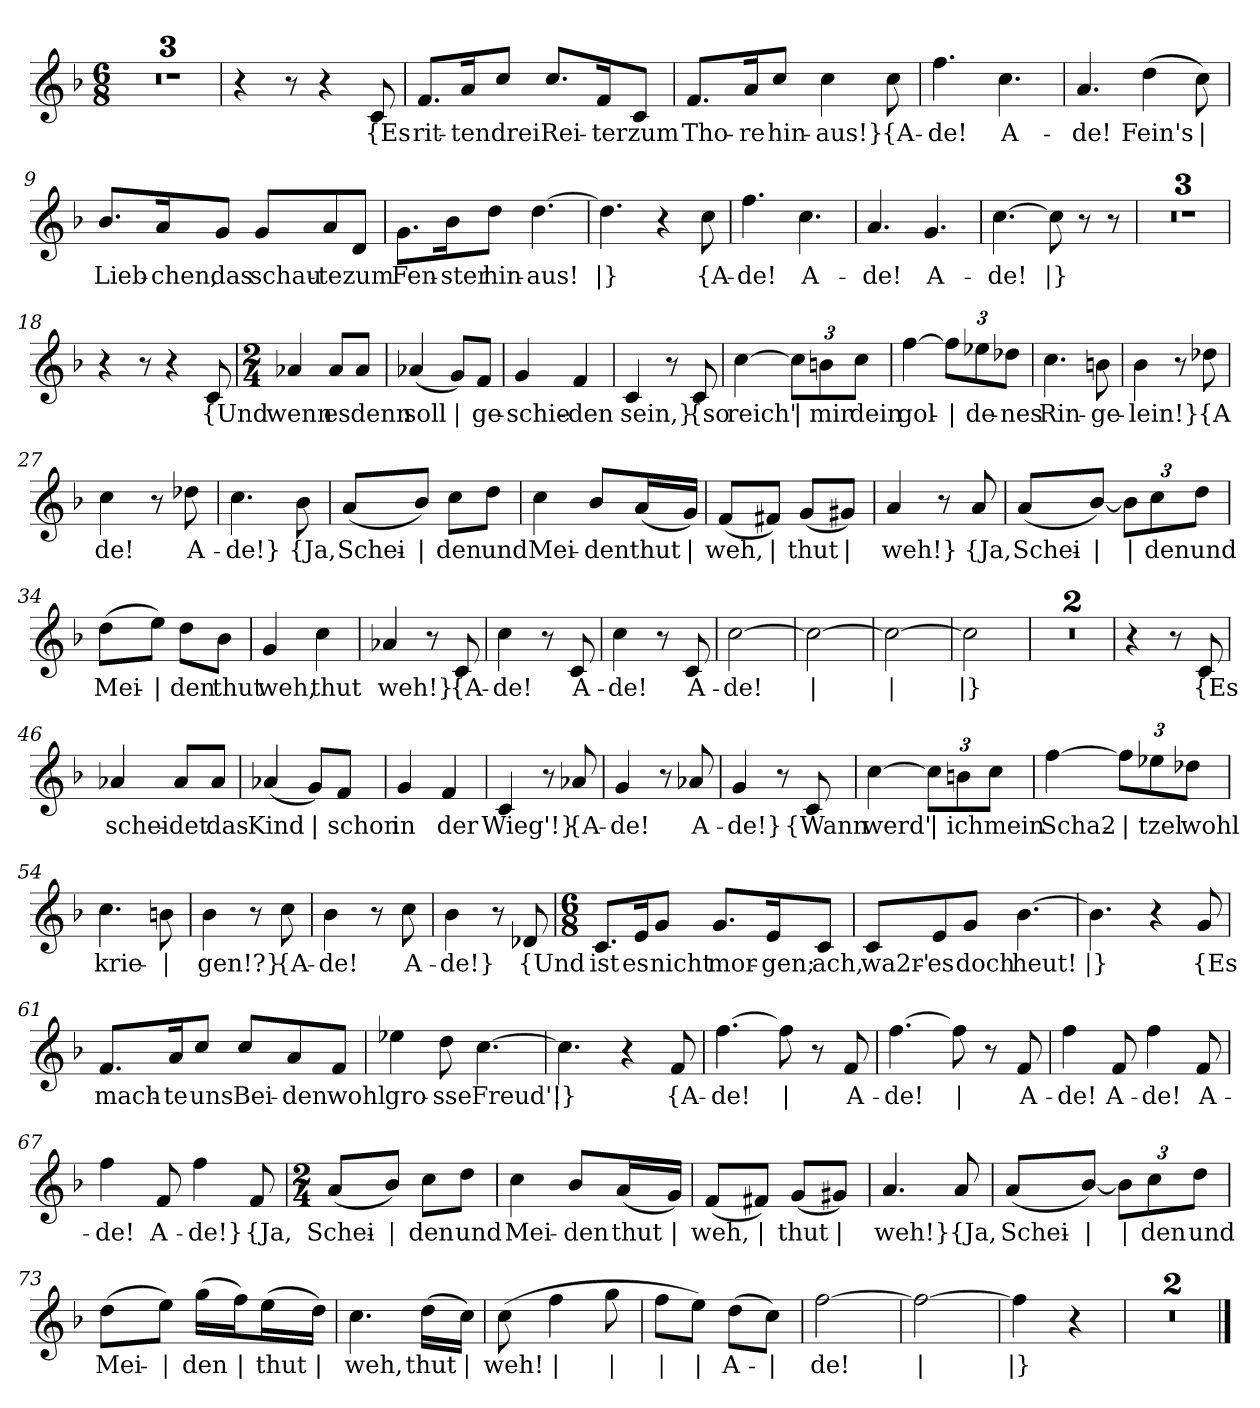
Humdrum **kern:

**kern	**text
*part1	*part1
*staff1	*staff1
*clefG2	*
*k[b-]	*
*M6/8	*
*MM180	*
=1	=1
2.r	.
=2	=2
2.r	.
=3	=3
2.r	.
=4	=4
4r	.
8r	.
4r	.
8c	{Es
=5	=5
8.f/L	rit-
16a/K	-ten
8cc/J	drei
8.cc/L	Rei-
16f/K	-ter
8c/J	zum
=6	=6
8.f/L	Tho-
16a/K	-re
8cc/J	hin-
4cc	-aus!}
8cc	{A-
=7	=7
4.ff	-de!
4.cc	A-
=8	=8
4.a	-de!
(4dd	Fein's
8cc)	|
=9	=9
8.b-/L	Lieb-
16a/K	-chen,
8g/J	das
8g/L	schau-
8a/	-te
8d/J	zum
=10	=10
8.g\L	Fen-
16b-\K	-ster
8dd\J	hin-
[4.dd	-aus!
=11	=11
4.dd]	|}
4r	.
8cc	{A-
=12	=12
4.ff	-de!
4.cc	A-
=13	=13
4.a	-de!
4.g	A-
=14	=14
[4.cc	-de!
8cc]	|}
8r	.
8r	.
=15	=15
2.r	.
=16	=16
2.r	.
=17	=17
2.r	.
=18	=18
4r	.
8r	.
4r	.
8c	{Und
=19	=19
*M2/4	*
4a-X	wenn
8a-/L	es
8a-/J	denn
=20	=20
(4a-X	soll
8g/L)	|
8f/J	ge-
=21	=21
4g	-schie-
4f	-den
=22	=22
4c	sein,}
8r	.
8c	{so
=23	=23
[4cc	reich'
12cc\L]	|
12bn\	mir
12cc\J	dein
=24	=24
[4ff	gol-
12ff\L]	|
12ee-X\	-de-
12dd-X\J	-nes
=25	=25
4.cc	Rin-
8bn	-ge-
=26	=26
4b-	lein!}
8r	.
8dd-X	{A
=27	=27
4cc	-de!
8r	.
8dd-X	A-
=28	=28
4.cc	-de!}
8b-	{Ja,
=29	=29
(8a/L	Schei-
8b-/J)	|
8cc\L	-den
8dd\J	und
=30	=30
4cc	Mei-
8b-/L	-den
(16a/L	thut
16g/JJ)	|
=31	=31
(8f/L	weh,
8f#X/J)	|
(8g/L	thut
8g#X/J)	|
=32	=32
4a	weh!}
8r	.
8a	{Ja,
=33	=33
(8a/L	Schei-
[8b-/J)	|
12b-\L]	|
12cc\	-den
12dd\J	und
=34	=34
(8dd\L	Mei-
8ee\J)	|
8dd\L	-den
8b-\J	thut
=35	=35
4g	weh,
4cc	thut
=36	=36
4a-X	weh!}
8r	.
8c	{A-
=37	=37
4cc	-de!
8r	.
8c	A-
=38	=38
4cc	-de!
8r	.
8c	A-
=39	=39
[2cc	-de!
=40	=40
2cc_	|
=41	=41
2cc_	|
=42	=42
2cc]	|}
=43	=43
2r	.
=44	=44
2r	.
=45	=45
4r	.
8r	.
8c	{Es
=46	=46
4a-X	schei-
8a-/L	-det
8a-/J	das
=47	=47
(4a-X	Kind
8g/L)	|
8f/J	schon
=48	=48
4g	in
4f	der
=49	=49
4c	Wieg'!}
8r	.
8a-X	{A-
=50	=50
4g	-de!
8r	.
8a-X	A-
=51	=51
4g	-de!}
8r	.
8c	{Wann
=52	=52
[4cc	werd'
12cc\L]	|
12bn\	ich
12cc\J	mein
=53	=53
[4ff	Scha2-
12ff\L]	|
12ee-X\	-tzel
12dd-X\J	wohl
=54	=54
4.cc	krie-
8bn	|
=55	=55
4b-	-gen!?}
8r	.
8cc	{A-
=56	=56
4b-	-de!
8r	.
8cc	A-
=57	=57
4b-	-de!}
8r	.
8d-X	{Und
=58	=58
*M6/8	*
8.c/L	ist
16e/K	es
8g/J	nicht
8.g/L	mor-
16e/K	-gen;
8c/J	ach,
=59	=59
8c/L	wa2r'-
8e/	-es
8g/J	doch
[4.b-	heut!
=60	=60
4.b-]	|}
4r	.
8g	{Es
=61	=61
8.f/L	mach-
16a/K	-te
8cc/J	uns
8cc/L	Bei-
8a/	-den
8f/J	wohl
=62	=62
4ee-X	gro-
8dd	-sse
[4.cc	Freud'!
=63	=63
4.cc]	|}
4r	.
8f	{A-
=64	=64
[4.ff	-de!
8ff]	|
8r	.
8f	A-
=65	=65
[4.ff	-de!
8ff]	|
8r	.
8f	A-
=66	=66
4ff	-de!
8f	A-
4ff	-de!
8f	A-
=67	=67
4ff	-de!
8f	A-
4ff	-de!}
8f	{Ja,
=68	=68
*M2/4	*
(8a/L	Schei-
8b-/J)	|
8cc\L	-den
8dd\J	und
=69	=69
4cc	Mei-
8b-/L	-den
(16a/L	thut
16g/JJ)	|
=70	=70
(8f/L	weh,
8f#X/J)	|
(8g/L	thut
8g#X/J)	|
=71	=71
4.a	weh!}
8a	{Ja,
=72	=72
(8a/L	Schei-
[8b-/J)	|
12b-\L]	|
12cc\	-den
12dd\J	und
=73	=73
(8dd\L	Mei-
8ee\J)	|
(16gg\LL	-den
16ff\J)	|
(16ee\L	thut
16dd\JJ)	|
=74	=74
4.cc	weh,
(16dd\LL	thut
16cc\JJ)	|
=75	=75
(8cc	weh!
4ff	|
8gg	|
=76	=76
8ff\L	|
8ee\J)	|
(8dd\L	A-
8cc\J)	|
=77	=77
[2ff	-de!
=78	=78
2ff_	|
=79	=79
4ff]	|}
4r	.
=80	=80
2r	.
=81	=81
2r	.
==	==
*-	*-
